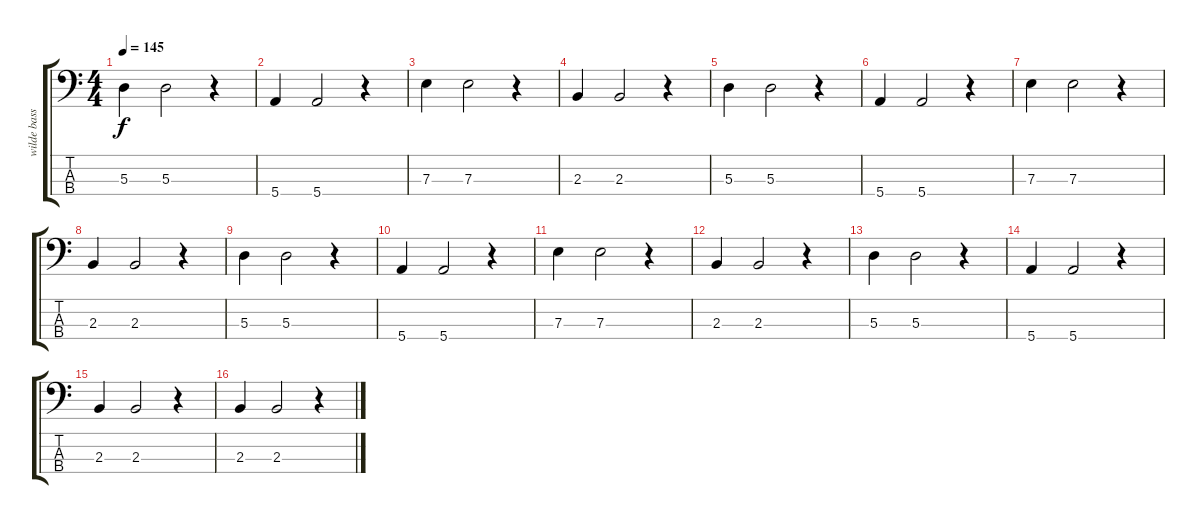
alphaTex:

\track ("wilde bass" "wilde bass") {instrument electricbassfinger}
\staff {score tabs}
\tuning (G2 D2 A1 E1) {hide}
\ts (4 4)
\tempo 145
\clef f4
\ks c
5.3.4{dy f} 5.3.2 r.4 |
5.4.4 5.4.2 r.4 |
7.3.4 7.3.2 r.4 |
2.3.4 2.3.2 r.4 |
5.3.4 5.3.2 r.4 |
5.4.4 5.4.2 r.4 |
7.3.4 7.3.2 r.4 |
2.3.4 2.3.2 r.4 |
5.3.4 5.3.2 r.4 |
5.4.4 5.4.2 r.4 |
7.3.4 7.3.2 r.4 |
2.3.4 2.3.2 r.4 |
5.3.4 5.3.2 r.4 |
5.4.4 5.4.2 r.4 |
2.3.4 2.3.2 r.4 |
2.3.4 2.3.2 r.4
